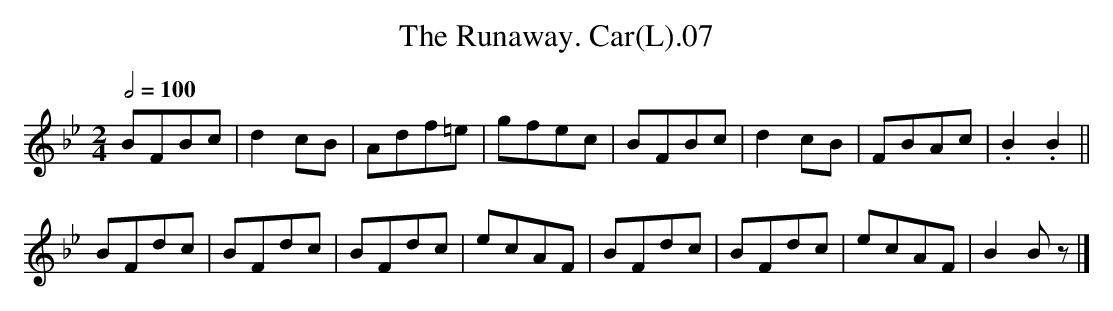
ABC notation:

X:1
T:Runaway. Car(L).07, The
M:2/4
L:1/8
Q:1/2=100
K:Bb
BFBc|d2cB|Adf=e|gfec|BFBc|d2cB|FBAc|.B2.B2||
BFdc|BFdc|BFdc|ecAF|BFdc|BFdc|ecAF|B2Bz|]
